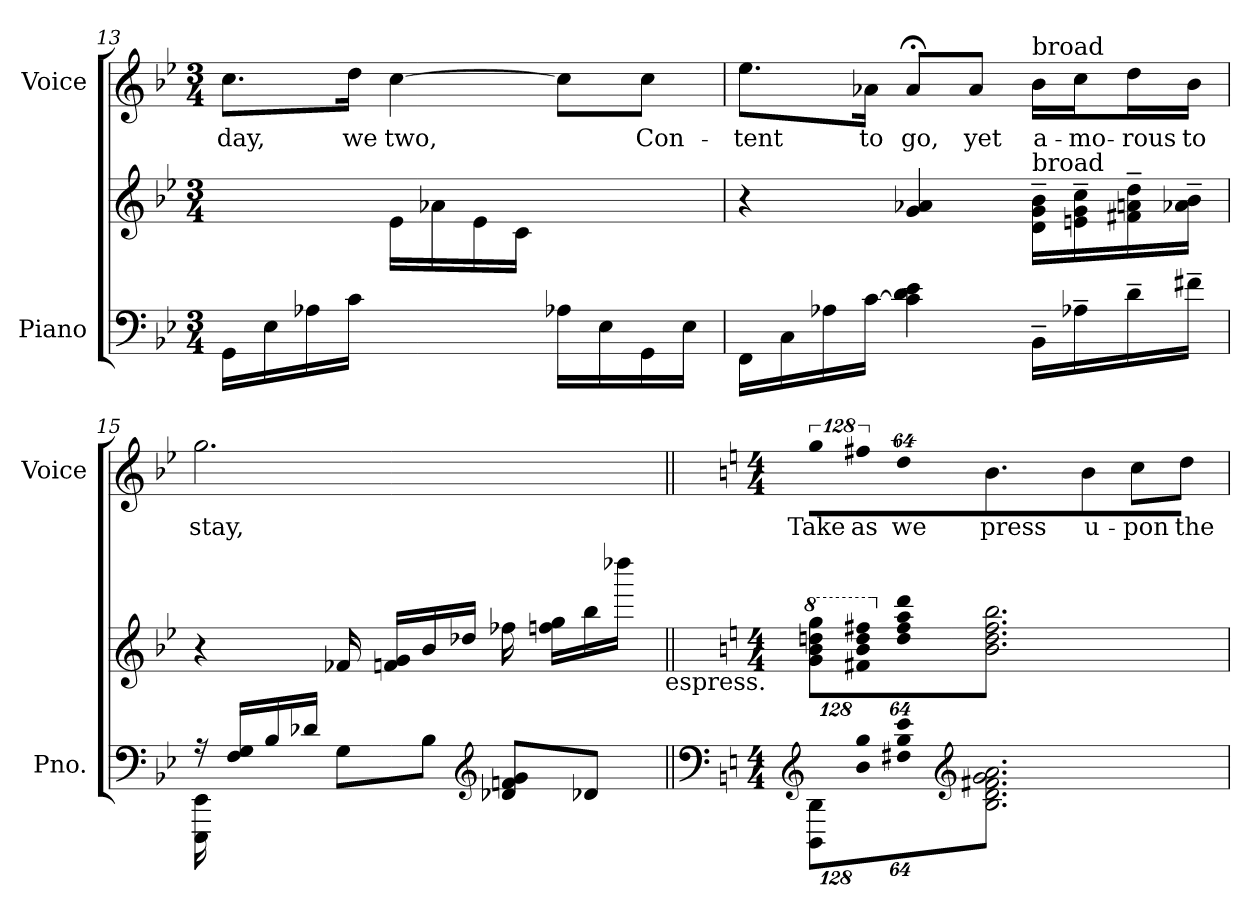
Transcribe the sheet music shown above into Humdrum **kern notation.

**kern	**kern	**kern	**text
*part2	*part2	*part1	*part1
*staff3	*staff2	*staff1	*staff1
*I"Piano	*	*I"Voice	*
*I'Pno.	*	*I'Voice	*
!!LO:LB:g=z
*clefF4	*clefG2	*clefG2	*
*k[b-e-]	*k[b-e-]	*k[b-e-]	*
*B-:	*B-:	*B-:	*
*M3/4	*M3/4	*M3/4	*
=13	=13	=13	=13
!	!LO:N:vis=1	!	!
*	*^	*	*
!	!	!	!	!LO:LY:b:color=#000000
16GGi\LL	2.ryy	4ryy	8.cci\L	day,
16E-i\	.	.	.	.
16A-Xi\	.	.	.	.
!	!	!	!	!LO:LY:b:color=#000000
16ci\JJ	.	.	16ddi\Jk	we
!	!	!	!	!LO:LY:b:color=#000000
4ryy	.	16e-i/LL	[>4cci\	two,
.	.	16a-Xi\	.	.
.	.	16e-i\	.	.
.	.	16ci\JJ	.	.
16A-Xi\LL	.	4ryy	8cci\L]	.
16E-i\	.	.	.	.
!	!	!	!	!LO:LY:b:color=#000000
16GGi\	.	.	8cci\J	Con-
16E-i\JJ	.	.	.	.
*	*v	*v	*	*
=14	=14	=14	=14
!	!	!	!LO:LY:b:color=#000000
16FFi\LL	4r	8.ee-i\L	-tent
16Ci\	.	.	.
16A-Xi\	.	.	.
!	!	!	!LO:LY:b:color=#000000
[<16ci\JJ	.	16a-Xi\Jk	to
!	!	!	!LO:LY:b:color=#000000
4ci\] 4di 4e-i	4gi/ 4a-Xi	8a-;i/L	go,
!	!	!	!LO:LY:b:color=#000000
.	.	8a-i/J	yet
!	!	!LO:TX:a:t=broad	!
!	!LO:TX:a:t=broad	!	!
!	!	!	!LO:LY:b:color=#000000
16BB-~i\LL	16di\~ 16gi~ 16b-i~LL	16b-i\LL	a-
!	!	!	!LO:LY:b:color=#000000
16A-X~i\	16eni\~ 16gi~ 16cci~	16cci\J	-mo-
!	!	!	!LO:LY:b:color=#000000
16d~i\	16f#Xi\~ 16ani~ 16ddi~	16ddi\L	-rous
!	!	!	!LO:LY:b:color=#000000
16f#X~i\JJ	16a-Xi\~ 16b-i~JJ	16b-i\JJ	to
!!LO:PB:g=z
=15	=15	=15	=15
*^	*	*	*
!	!	!	!	!LO:LY:b:color=#000000
*	*	*^	*	*
16r	16EEE-i\ 16EE-i	4r	2ryy	2.ggi\	stay,
*X8ba	*	*	*	*	*
16Fi/ 16GiLL	2ryy	.	.	.	.
*X8ba	*	*	*	*	*
16B-i/	.	.	.	.	.
16d-Xi/JJ	.	.	.	.	.
8Gi\L	.	16f-Xi/	.	.	.
.	.	16fni/ 16giLL	.	.	.
8B-i\J	.	16b-i/	.	.	.
.	.	16dd-Xi/JJ	.	.	.
*clefG2	*	*	*	*	*
8d-Xi/ 8fni 8giL	.	16ff-Xi\	8ryy	.	.
.	8.ryy	16ffni\ 16ggiLL	.	.	.
8d-Xi/J	.	16bb-i\	16ryy	.	.
*	*	*8ba	*	*	*
*	*	*8ba	*	*	*
.	.	16ddd-Xi\JJ	32ryy	.	.
.	.	.	64ryy	.	.
.	.	.	128...ryy	.	.
!	!	!	!LO:TX:b:t=espress.	!	!
.	.	.	1024ryy	.	.
*v	*v	*	*	*	*
*	*v	*v	*	*
=16||	=16||	=16||	=16||
*clefF4	*	*	*
*k[]	*k[]	*k[]	*
*C:	*C:	*C:	*
*M4/4	*M4/4	*M4/4	*
*Xbrackettup	*	*	*
*^	*^	*	*
!LO:N:vis=8	!	!	!	!	!
*v	*v	*	*	*	*
*	*v	*v	*	*
*	*8va	*	*
*	*Xbrackettup	*	*
*^	*^	*	*
!	!	!LO:N:vis=8	!	!LO:N:vis=8	!
*v	*v	*	*	*	*
*	*v	*v	*	*
*^	*^	*	*
!	!	!	!	!	!LO:LY:b:color=#000000
*v	*v	*	*	*	*
*	*v	*v	*	*
1024%85DDDi\ 1024%85DDiL	1024%85ggi\ 1024%85bbi 1024%85dddni 1024%85gggiL	1024%85ggi\L	Take
!LO:N:vis=8	!LO:N:vis=8	!LO:N:vis=8	!
!	!	!	!LO:LY:b:color=#000000
1024%85Di\ 1024%85Bi	1024%85ff#Xi\ 1024%85bbi 1024%85dddi 1024%85fff#Xi	1024%85ff#Xi\	as
!LO:N:vis=8	!	!	!
*	*X8va	*	*
!	!LO:N:vis=8	!LO:N:vis=8	!
!	!	!	!LO:LY:b:color=#000000
512%43F#Xi\ 512%43Bi 512%43eiJ	512%43ddi\ 512%43ff#i 512%43aai 512%43dddiJ	512%43ddi\J	we
*clefG2	*	*	*
!	!	!	!LO:LY:b:color=#000000
2.Bi/ 2.di 2.f#Xi 2.gi 2.ai	2.bi\ 2.ddi 2.ff#i 2.bbi	4.bi\	press
!	!	!	!LO:LY:b:color=#000000
.	.	8bi\	u-
!	!	!	!LO:LY:b:color=#000000
.	.	8cci\L	-pon
!	!	!	!LO:LY:b:color=#000000
.	.	8ddi\J	the
=	=	=	=
*-	*-	*-	*-
